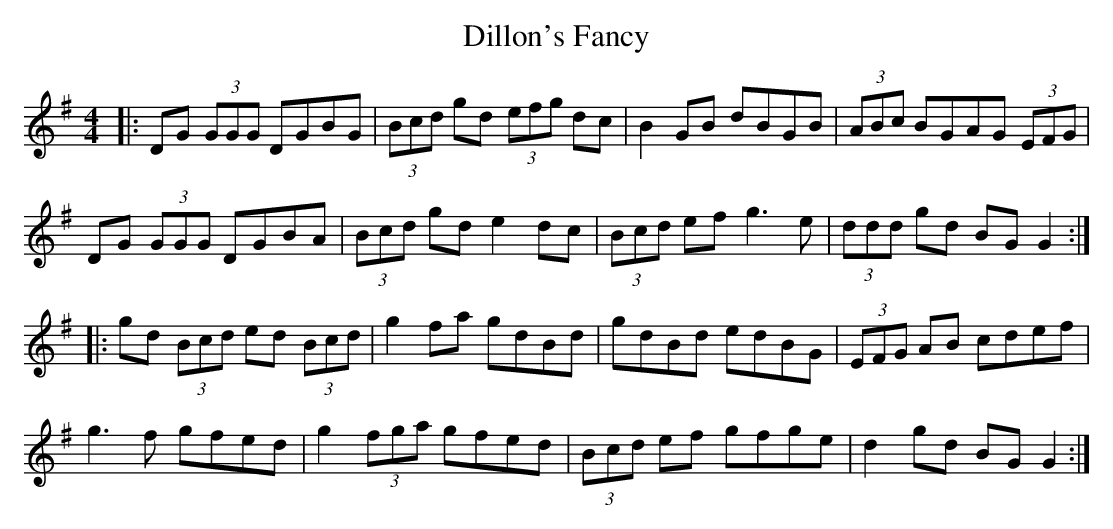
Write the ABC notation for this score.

X:1
T: Dillon's Fancy
M: 4/4
L: 1/8
K: Gmaj
|:DG (3GGG DGBG|(3Bcd gd (3efg dc|B2 GB dBGB|(3ABc BGAG (3EFG |
DG (3GGG DGBA|(3Bcd gd e2 dc|(3Bcd ef g3 e|(3ddd gd BG G2 :|
|: gd (3Bcd ed (3Bcd|g2 fa gdBd|gdBd edBG|(3EFG AB cdef |
g3f gfed|g2 (3fga gfed|(3Bcd ef gfge|d2 gd BG G2 :|
